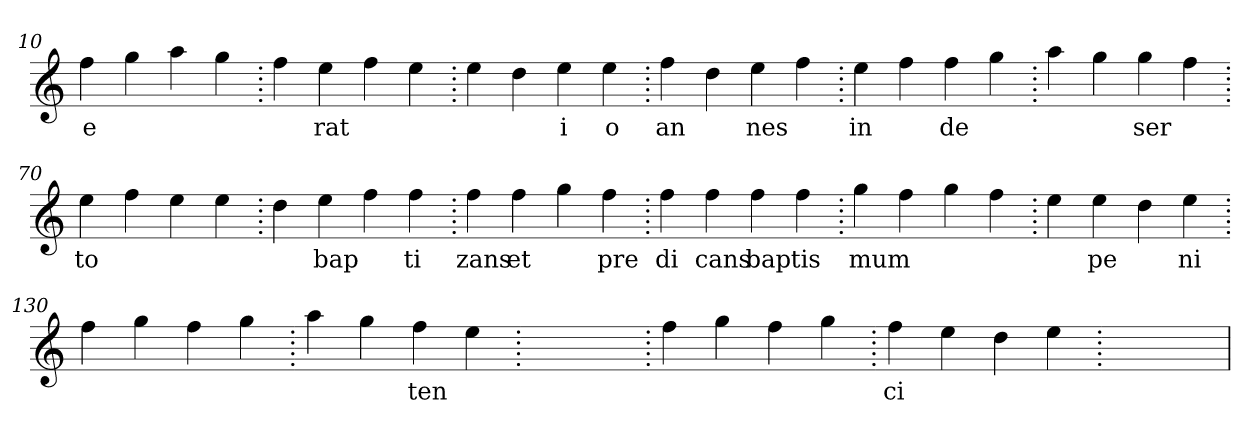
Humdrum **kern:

**kern	**text
*part1	*part1
*staff1	*staff1
*clefG2	*
=10.	=10.
4ff	e
4gg	.
4aa	.
4gg	.
=20.	=20.
4ff	.
4ee	rat
4ff	.
4ee	.
=30.	=30.
4ee	.
4dd	.
4ee	i
4ee	o
=40.	=40.
4ff	an
4dd	.
4ee	nes
4ff	.
=50.	=50.
4ee	in
4ff	.
4ff	de
4gg	.
=60.	=60.
4aa	.
4gg	.
4gg	ser
4ff	.
=70.	=70.
4ee	to
4ff	.
4ee	.
4ee	.
=80.	=80.
4dd	.
4ee	bap
4ff	.
4ff	ti
=90.	=90.
4ff	zans
4ff	et
4gg	.
4ff	pre
=100.	=100.
4ff	di
4ff	cans
4ff	bap
4ff	tis
=110.	=110.
4gg	mum
4ff	.
4gg	.
4ff	.
=120.	=120.
4ee	.
4ee	pe
4dd	.
4ee	ni
=130.	=130.
4ff	.
4gg	.
4ff	.
4gg	.
=140.	=140.
4aa	.
4gg	.
4ff	ten
4ee	.
=150.	=150.
1ryy	.
=150.	=150.
4ff	.
4gg	.
4ff	.
4gg	.
=160.	=160.
4ff	ci
4ee	.
4dd	.
4ee	.
=170.	=170.
1ryy	.
=	=
*-	*-
